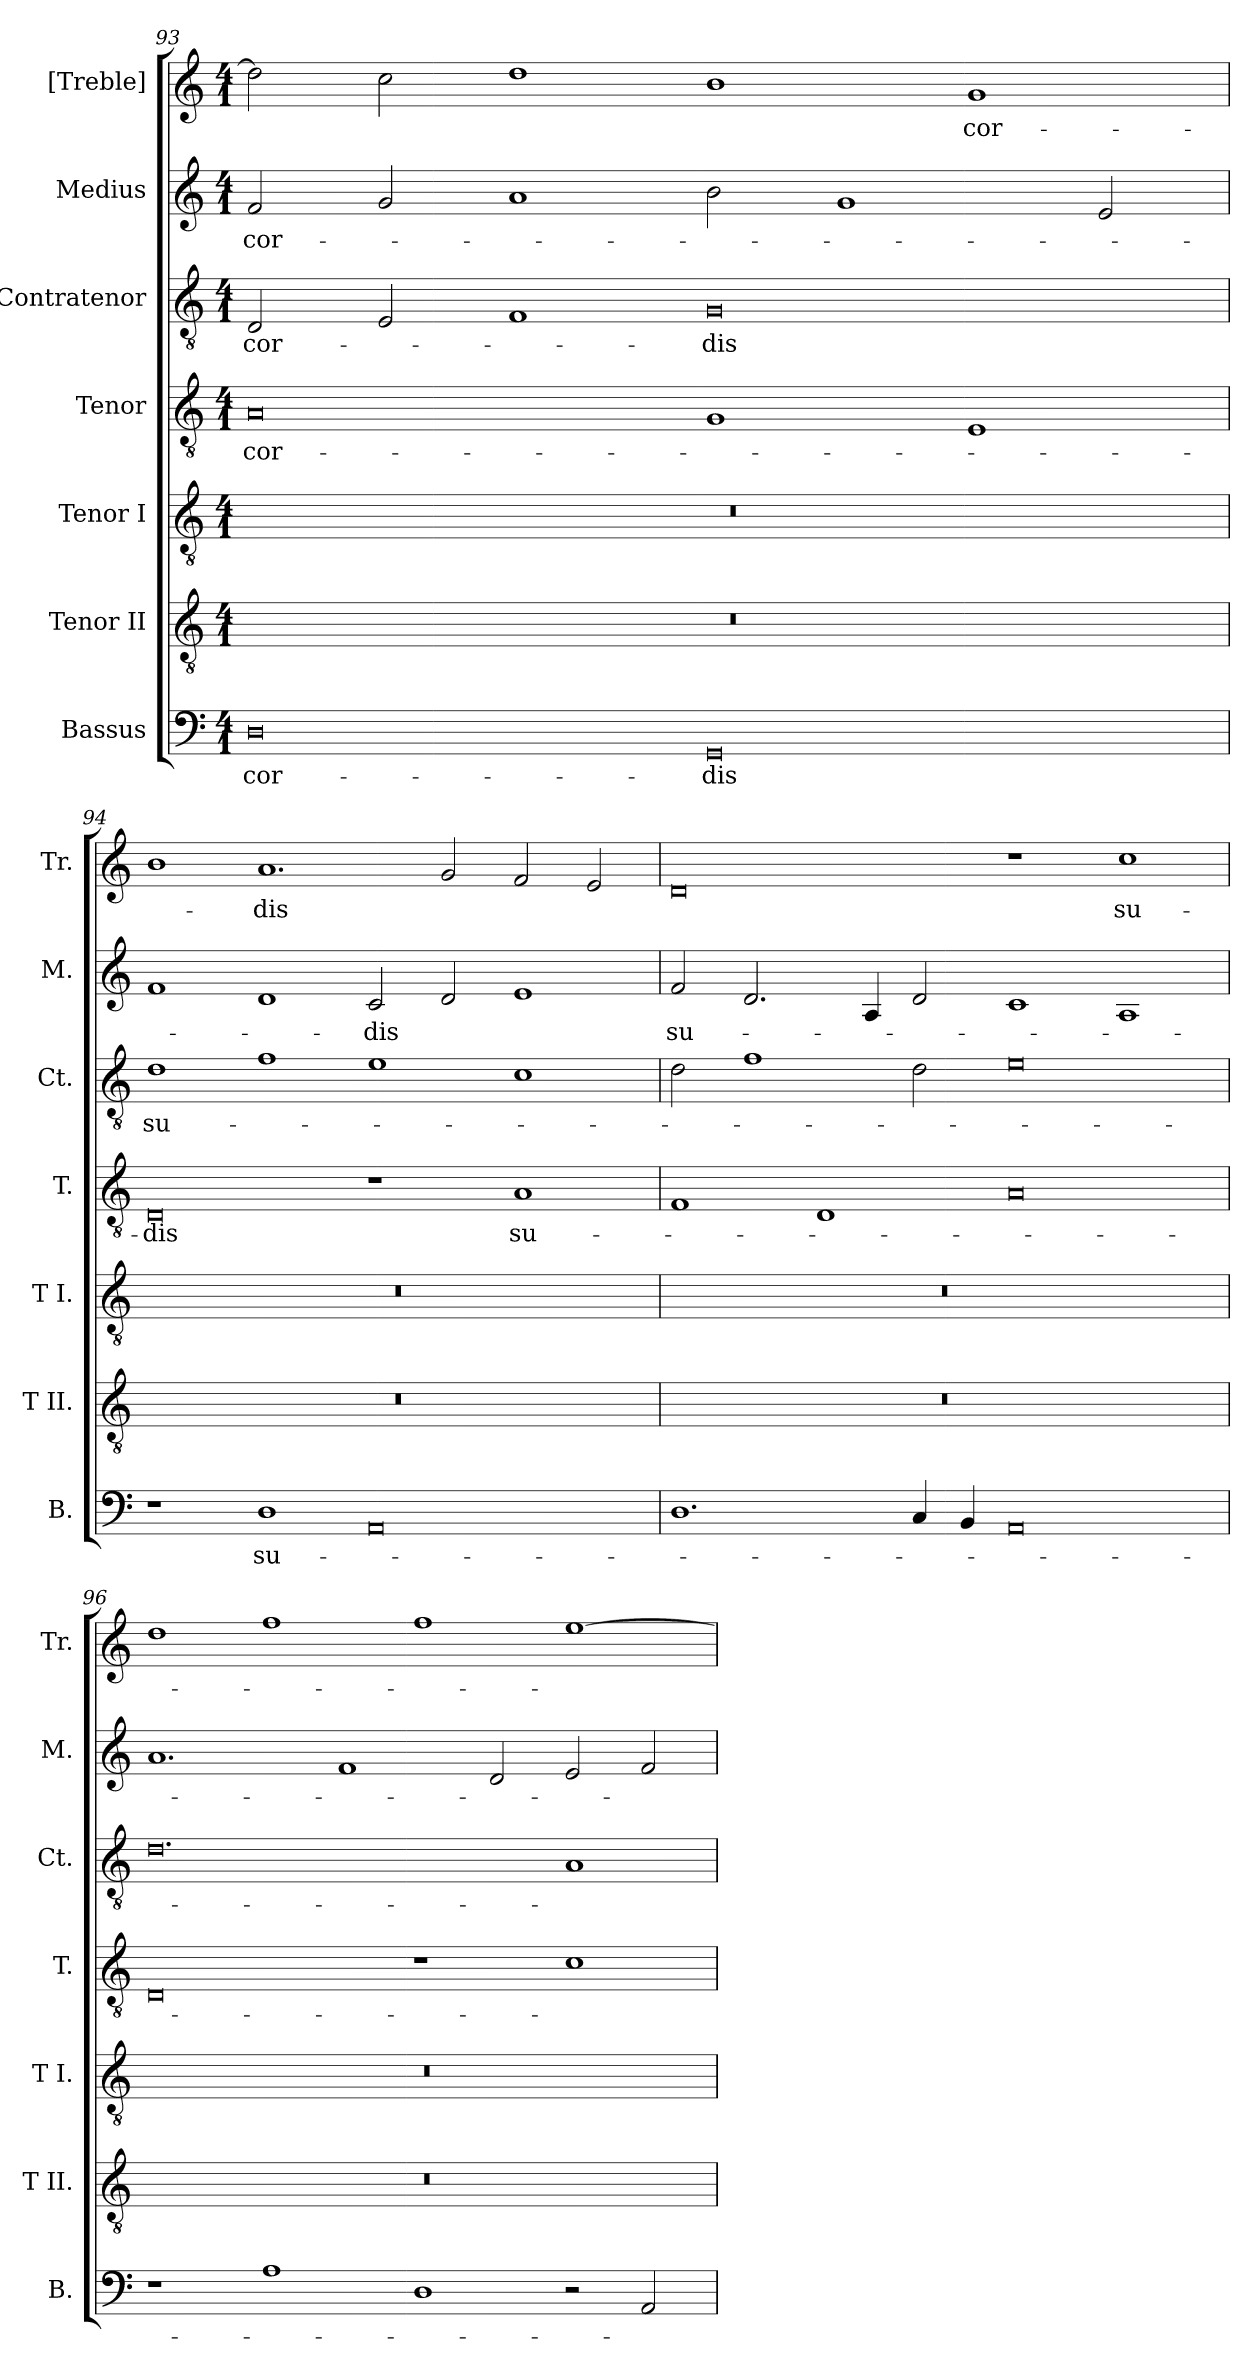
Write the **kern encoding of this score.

**kern	**text	**kern	**kern	**kern	**text	**kern	**text	**kern	**text	**kern	**text
*part7	*part7	*part6	*part5	*part4	*part4	*part3	*part3	*part2	*part2	*part1	*part1
*staff7	*staff7	*staff6	*staff5	*staff4	*staff4	*staff3	*staff3	*staff2	*staff2	*staff1	*staff1
*I"Bassus	*	*I"Tenor II	*I"Tenor I	*I"Tenor	*	*I"Contratenor	*	*I"Medius	*	*I"[Treble]	*
*I'B.	*	*I'T II.	*I'T I.	*I'T.	*	*I'Ct.	*	*I'M.	*	*I'Tr.	*
*clefF4	*	*clefGv2	*clefGv2	*clefGv2	*	*clefGv2	*	*clefG2	*	*clefG2	*
*	*	*ITrd7c12	*ITrd7c12	*ITrd7c12	*	*ITrd7c12	*	*	*	*	*
*k[]	*	*k[]	*k[]	*k[]	*	*k[]	*	*k[]	*	*k[]	*
*C:	*	*C:	*C:	*C:	*	*C:	*	*C:	*	*C:	*
*M4/1	*	*M4/1	*M4/1	*M4/1	*	*M4/1	*	*M4/1	*	*M4/1	*
=93	=93	=93	=93	=93	=93	=93	=93	=93	=93	=93	=93
!	!LO:LY:b:color=#000000	!LO:N:vis=1	!LO:N:vis=1	!	!	!	!	!	!	!	!
!	!	!	!	!	!LO:LY:b:color=#000000	!	!	!	!	!	!
!	!	!	!	!	!	!	!LO:LY:b:color=#000000	!	!	!	!
!	!	!	!	!	!	!	!	!	!LO:LY:b:color=#000000	!	!
0Di	cor-	00r	00r	0AAi	cor-	2DDi/	cor-	2fi/	cor-	2ddi\]	.
.	.	.	.	.	.	2EEi/	.	2gi/	.	2cci\	.
.	.	.	.	.	.	1FFi	.	1ai	.	1ddi	.
!	!LO:LY:b:color=#000000	!	!	!	!	!	!	!	!	!	!
!	!	!	!	!	!	!	!LO:LY:b:color=#000000	!	!	!	!
0GGi	-dis	.	.	1GGi	.	0GGi	-dis	2bi\	.	1bi	.
.	.	.	.	.	.	.	.	1gi	.	.	.
!	!	!	!	!	!	!	!	!	!	!	!LO:LY:b:color=#000000
.	.	.	.	1EEi	.	.	.	.	.	1gi	cor-
.	.	.	.	.	.	.	.	2ei/	.	.	.
!!LO:LB:g=z
=94`	=94`	=94`	=94`	=94`	=94`	=94`	=94`	=94`	=94`	=94`	=94`
!	!	!LO:N:vis=1	!LO:N:vis=1	!	!	!	!	!	!	!	!
!	!	!	!	!	!LO:LY:b:color=#000000	!	!	!	!	!	!
!	!	!	!	!	!	!	!LO:LY:b:color=#000000	!	!	!	!
1r	.	00r	00r	0DDi	-dis	1Di	su-	1fi	.	1bi	.
!	!LO:LY:b:color=#000000	!	!	!	!	!	!	!	!	!	!
!	!	!	!	!	!	!	!	!	!	!	!LO:LY:b:color=#000000
1Di	su-	.	.	.	.	1Fi	.	1di	.	1.ai	-dis
!	!	!	!	!	!	!	!	!	!LO:LY:b:color=#000000	!	!
0AAi	.	.	.	1r	.	1Ei	.	2ci/	-dis	.	.
.	.	.	.	.	.	.	.	2di/	.	2gi/	.
!	!	!	!	!	!LO:LY:b:color=#000000	!	!	!	!	!	!
.	.	.	.	1AAi	su-	1Ci	.	1ei	.	2fi/	.
.	.	.	.	.	.	.	.	.	.	2ei/	.
=95`	=95`	=95`	=95`	=95`	=95`	=95`	=95`	=95`	=95`	=95`	=95`
!	!	!LO:N:vis=1	!LO:N:vis=1	!	!	!	!	!	!	!	!
!	!	!	!	!	!	!	!	!	!LO:LY:b:color=#000000	!	!
1.Di	.	00r	00r	1FFi	.	2Di\	.	2fi/	su-	0di	.
.	.	.	.	.	.	1Fi	.	2.di/	.	.	.
.	.	.	.	1DDi	.	.	.	.	.	.	.
.	.	.	.	.	.	.	.	4Ai/	.	.	.
4Ci/	.	.	.	.	.	2Di\	.	2di/	.	.	.
4BBi/	.	.	.	.	.	.	.	.	.	.	.
0AAi	.	.	.	0AAi	.	0Ei	.	1ci	.	1r	.
!	!	!	!	!	!	!	!	!	!	!	!LO:LY:b:color=#000000
.	.	.	.	.	.	.	.	1Ai	.	1cci	su-
=96`	=96`	=96`	=96`	=96`	=96`	=96`	=96`	=96`	=96`	=96`	=96`
!	!	!LO:N:vis=1	!LO:N:vis=1	!	!	!	!	!	!	!	!
1r	.	00r	00r	0DDi	.	0.Di	.	1.ai	.	1ddi	.
1Ai	.	.	.	.	.	.	.	.	.	1ffi	.
.	.	.	.	.	.	.	.	1fi	.	.	.
1Di	.	.	.	1r	.	.	.	.	.	1ffi	.
.	.	.	.	.	.	.	.	2di/	.	.	.
2r	.	.	.	1Ci	.	1AAi	.	2ei/	.	[>1eei	.
2AAi/	.	.	.	.	.	.	.	2fi/	.	.	.
=`	=`	=`	=`	=`	=`	=`	=`	=`	=`	=`	=`
*-	*-	*-	*-	*-	*-	*-	*-	*-	*-	*-	*-
